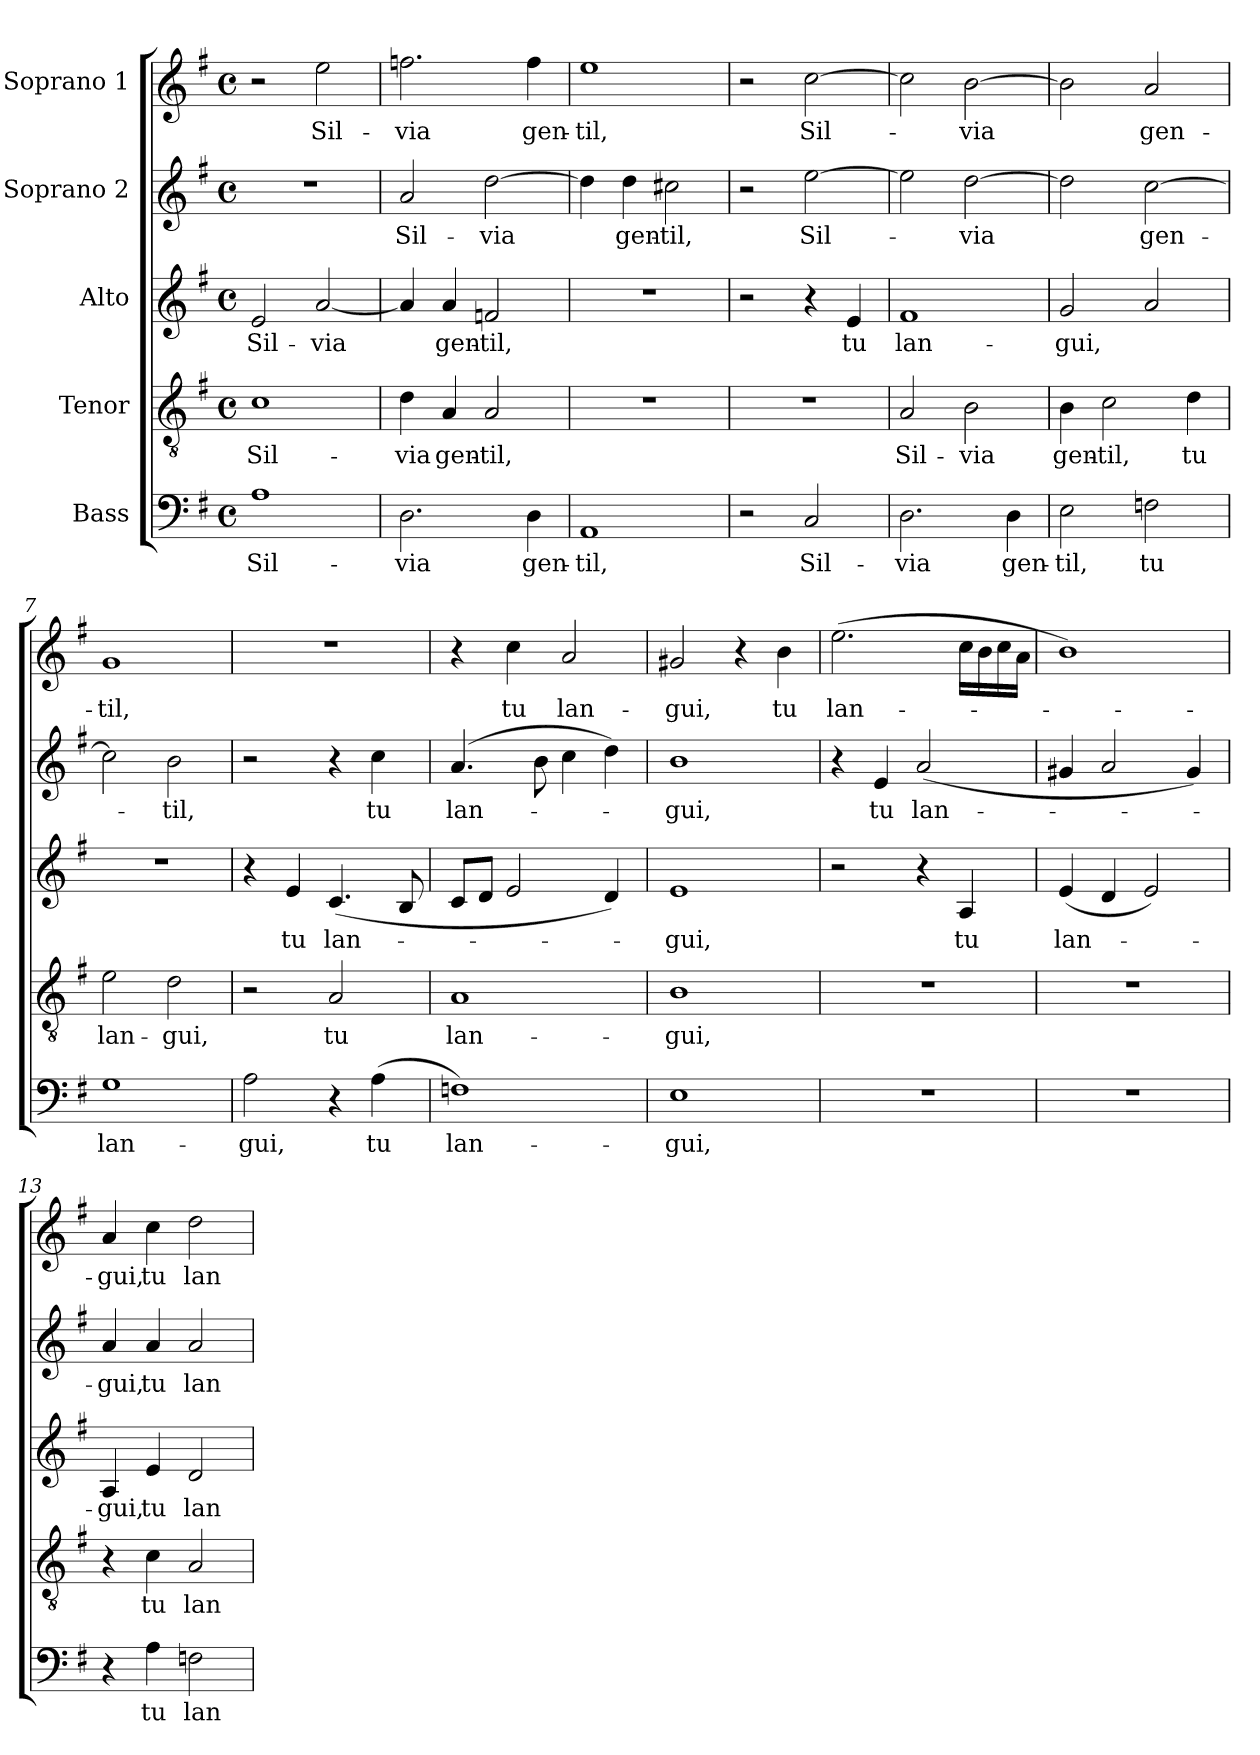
**kern	**text	**kern	**text	**kern	**text	**kern	**text	**kern	**text
*part5	*part5	*part4	*part4	*part3	*part3	*part2	*part2	*part1	*part1
*staff5	*staff5	*staff4	*staff4	*staff3	*staff3	*staff2	*staff2	*staff1	*staff1
*I"Bass	*	*I"Tenor	*	*I"Alto	*	*I"Soprano 2	*	*I"Soprano 1	*
*clefF4	*	*clefGv2	*	*clefG2	*	*clefG2	*	*clefG2	*
*k[f#]	*	*k[f#]	*	*k[f#]	*	*k[f#]	*	*k[f#]	*
*G:	*	*G:	*	*G:	*	*G:	*	*G:	*
*M4/4	*	*M4/4	*	*M4/4	*	*M4/4	*	*M4/4	*
*met(c)	*	*met(c)	*	*met(c)	*	*met(c)	*	*met(c)	*
=1	=1	=1	=1	=1	=1	=1	=1	=1	=1
1A	Sil-	1c	Sil-	2e/	Sil-	1r	.	2r	.
.	.	.	.	[2a/	-via	.	.	2ee\	Sil-
=2	=2	=2	=2	=2	=2	=2	=2	=2	=2
2.D\	-via	4d\	-via	4a/]	.	2a/	Sil-	2.ffn\	-via
.	.	4A/	gen-	4a/	gen-	.	.	.	.
.	.	2A/	-til,	2fn/	-til,	[2dd\	-via	.	.
4D\	gen-	.	.	.	.	.	.	4ff\	gen-
=3	=3	=3	=3	=3	=3	=3	=3	=3	=3
1AA	-til,	1r	.	1r	.	4dd\]	.	1ee	-til,
.	.	.	.	.	.	4dd\	gen-	.	.
.	.	.	.	.	.	2cc#X\	-til,	.	.
=4	=4	=4	=4	=4	=4	=4	=4	=4	=4
2r	.	1r	.	2r	.	2r	.	2r	.
2C/	Sil-	.	.	4r	.	[2ee\	Sil-	[2cc\	Sil-
.	.	.	.	4e/	tu	.	.	.	.
=5	=5	=5	=5	=5	=5	=5	=5	=5	=5
2.D\	-via	2A/	Sil-	1f#	lan-	2ee\]	.	2cc\]	.
.	.	2B\	-via	.	.	[2dd\	-via	[2b\	-via
4D\	gen-	.	.	.	.	.	.	.	.
=6	=6	=6	=6	=6	=6	=6	=6	=6	=6
2E\	-til,	4B\	gen-	2g/	-gui,	2dd\]	.	2b\]	.
.	.	2c\	-til,	.	.	.	.	.	.
2Fn\	tu	.	.	2a/	.	[2cc\	gen-	2a/	gen-
.	.	4d\	tu	.	.	.	.	.	.
!!LO:LB:g=z
=7	=7	=7	=7	=7	=7	=7	=7	=7	=7
1G	lan-	2e\	lan-	1r	.	2cc\]	.	1g	-til,
.	.	2d\	-gui,	.	.	2b\	-til,	.	.
=8	=8	=8	=8	=8	=8	=8	=8	=8	=8
2A\	-gui,	2r	.	4r	.	2r	.	1r	.
.	.	.	.	4e/	tu	.	.	.	.
4r	.	2A/	tu	(4.c/	lan-	4r	.	.	.
(4A\	tu	.	.	.	.	4cc\	tu	.	.
.	.	.	.	8B/	.	.	.	.	.
=9	=9	=9	=9	=9	=9	=9	=9	=9	=9
1Fn)	lan-	1A	lan-	8c/L	.	(4.a/	lan-	4r	.
.	.	.	.	8d/J	.	.	.	.	.
.	.	.	.	2e/	.	.	.	4cc\	tu
.	.	.	.	.	.	8b\	.	.	.
.	.	.	.	.	.	4cc\	.	2a/	lan-
.	.	.	.	4d/)	.	4dd\)	.	.	.
=10	=10	=10	=10	=10	=10	=10	=10	=10	=10
1E	-gui,	1B	-gui,	1e	-gui,	1b	-gui,	2g#X/	-gui,
.	.	.	.	.	.	.	.	4r	.
.	.	.	.	.	.	.	.	4b\	tu
=11	=11	=11	=11	=11	=11	=11	=11	=11	=11
1r	.	1r	.	2r	.	4r	.	(2.ee\	lan-
.	.	.	.	.	.	4e/	tu	.	.
.	.	.	.	4r	.	(2a/	lan-	.	.
.	.	.	.	4A/	tu	.	.	16cc\LL	.
.	.	.	.	.	.	.	.	16b\	.
.	.	.	.	.	.	.	.	16cc\	.
.	.	.	.	.	.	.	.	16a\JJ	.
!!LO:PB:g=z
=12	=12	=12	=12	=12	=12	=12	=12	=12	=12
1r	.	1r	.	(4e/	lan-	4g#X/	.	1b)	.
.	.	.	.	4d/	.	2a/	.	.	.
.	.	.	.	2e/)	.	.	.	.	.
.	.	.	.	.	.	4g#/)	.	.	.
=13	=13	=13	=13	=13	=13	=13	=13	=13	=13
4r	.	4r	.	4A/	-gui,	4a/	-gui,	4a/	-gui,
4A\	tu	4c\	tu	4e/	tu	4a/	tu	4cc\	tu
2Fn\	lan-	2A/	lan-	2d/	lan-	2a/	lan-	2dd\	lan-
=	=	=	=	=	=	=	=	=	=
*-	*-	*-	*-	*-	*-	*-	*-	*-	*-
